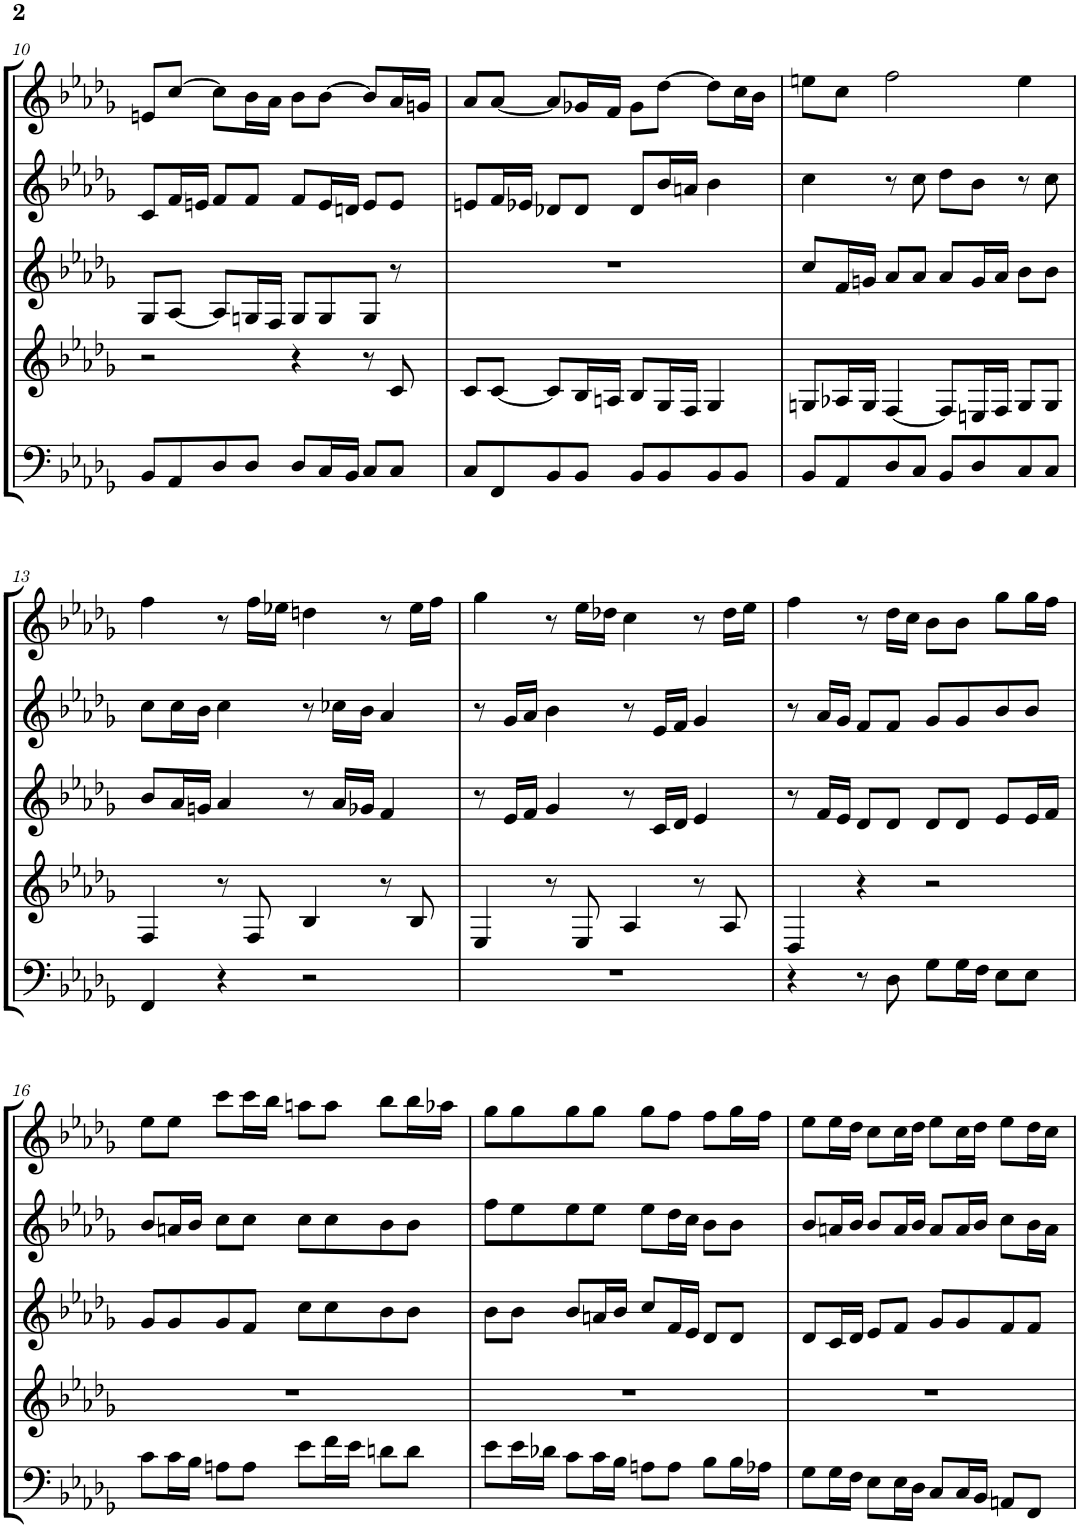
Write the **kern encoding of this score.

**kern	**kern	**kern	**kern	**kern
*part5	*part4	*part3	*part2	*part1
*staff5	*staff4	*staff3	*staff2	*staff1
*I"Bassoon	*I"Horn in F	*I"Bb Clarinet	*I"Oboe	*I"Flute
*I'Bsn	*I'Hn	*I'Cl	*I'Ob	*I'Fl
!!LO:PB:g=z
*clefF4	*clefG2	*clefG2	*clefG2	*clefG2
*	*ITrd4c7	*ITrd1c2	*	*
*k[b-e-a-d-g-]	*k[b-e-a-d-g-]	*k[b-e-a-d-g-]	*k[b-e-a-d-g-]	*k[b-e-a-d-g-]
*M4/4	*M4/4	*M4/4	*M4/4	*M4/4
=10	=10	=10	=10	=10
8BB-/L	2r	8G-/L	8c/L	8en/L
8AA-/	.	[8A-/J	16f/L	[8cc/J
.	.	.	16en/JJ	.
8D-/	.	8A-/L]	8f/L	8cc\L]
8D-/J	.	16Gn/L	8f/J	16b-\L
.	.	16F/JJ	.	16a-\JJ
8D-/L	4r	8G/L	8f/L	8b-\L
16C/L	.	8G/	16e/L	[8b-\J
16BB-/JJ	.	.	16dn/JJ	.
8C/L	8r	8G/J	8e/L	8b-/L]
8C/J	8c/	8r	8e/J	16a-/L
.	.	.	.	16gn/JJ
=11	=11	=11	=11	=11
8C/L	8c/L	1r	8en/L	8a-/L
8FF/	[8c/J	.	16f/L	[8a-/J
.	.	.	16e-X/JJ	.
8BB-/	8c/L]	.	8d-X/L	8a-/L]
8BB-/J	16B-/L	.	8d-/J	16g-X/L
.	16An/JJ	.	.	16f/JJ
8BB-/L	8B-/L	.	8d-/L	8g-\L
8BB-/	16G-/L	.	16b-/L	[8dd-\J
.	16F/JJ	.	16an/JJ	.
8BB-/	4G-/	.	4b-\	8dd-\L]
8BB-/J	.	.	.	16cc\L
.	.	.	.	16b-\JJ
=12	=12	=12	=12	=12
8BB-/L	8Gn/L	8cc/L	4cc\	8een\L
8AA-/	16A-X/L	16f/L	.	8cc\J
.	16G/JJ	16gn/JJ	.	.
8D-/	[4F/	8a-/L	8r	2ff\
8C/J	.	8a-/J	8cc\	.
8BB-/L	8F/L]	8a-/L	8dd-\L	.
8D-/	16En/L	16g/L	8b-\J	.
.	16F/JJ	16a-/JJ	.	.
8C/	8G/L	8b-\L	8r	4ee\
8C/J	8G/J	8b-\J	8cc\	.
!!LO:LB:g=z
=13	=13	=13	=13	=13
4FF/	4F/	8b-/L	8cc\L	4ff\
.	.	16a-/L	16cc\L	.
.	.	16gn/JJ	16b-\JJ	.
4r	8r	4a-/	4cc\	8r
.	8F/	.	.	16ff\LL
.	.	.	.	16ee-X\JJ
2r	4B-/	8r	8r	4ddn\
.	.	16a-/LL	16cc-X\LL	.
.	.	16g-X/JJ	16b-\JJ	.
.	8r	4f/	4a-/	8r
.	8B-/	.	.	16ee-\LL
.	.	.	.	16ff\JJ
=14	=14	=14	=14	=14
1r	4E-/	8r	8r	4gg-\
.	.	16e-/LL	16g-/LL	.
.	.	16f/JJ	16a-/JJ	.
.	8r	4g-/	4b-\	8r
.	8E-/	.	.	16ee-\LL
.	.	.	.	16dd-X\JJ
.	4A-/	8r	8r	4cc\
.	.	16c/LL	16e-/LL	.
.	.	16d-/JJ	16f/JJ	.
.	8r	4e-/	4g-/	8r
.	8A-/	.	.	16dd-\LL
.	.	.	.	16ee-\JJ
=15	=15	=15	=15	=15
4r	4D-/	8r	8r	4ff\
.	.	16f/LL	16a-/LL	.
.	.	16e-/JJ	16g-/JJ	.
8r	4r	8d-/L	8f/L	8r
8D-\	.	8d-/J	8f/J	16dd-\LL
.	.	.	.	16cc\JJ
8G-\L	2r	8d-/L	8g-/L	8b-\L
16G-\L	.	8d-/J	8g-/	8b-\J
16F\JJ	.	.	.	.
8E-\L	.	8e-/L	8b-/	8gg-\L
8E-\J	.	16e-/L	8b-/J	16gg-\L
.	.	16f/JJ	.	16ff\JJ
!!LO:LB:g=z
=16	=16	=16	=16	=16
8c\L	1r	8g-/L	8b-/L	8ee-\L
16c\L	.	8g-/	16an/L	8ee-\J
16B-\JJ	.	.	16b-/JJ	.
8An\L	.	8g-/	8cc\L	8ccc\L
8A\J	.	8f/J	8cc\J	16ccc\L
.	.	.	.	16bb-\JJ
8e-\L	.	8cc\L	8cc\L	8aan\L
16f\L	.	8cc\	8cc\	8aa\J
16e-\JJ	.	.	.	.
8dn\L	.	8b-\	8b-\	8bb-\L
8d\J	.	8b-\J	8b-\J	16bb-\L
.	.	.	.	16aa-X\JJ
=17	=17	=17	=17	=17
8e-\L	1r	8b-\L	8ff\L	8gg-\L
16e-\L	.	8b-\J	8ee-\	8gg-\
16d-X\JJ	.	.	.	.
8c\L	.	8b-/L	8ee-\	8gg-\
16c\L	.	16an/L	8ee-\J	8gg-\J
16B-\JJ	.	16b-/JJ	.	.
8An\L	.	8cc/L	8ee-\L	8gg-\L
8A\J	.	16f/L	16dd-\L	8ff\J
.	.	16e-/JJ	16cc\JJ	.
8B-\L	.	8d-/L	8b-\L	8ff\L
16B-\L	.	8d-/J	8b-\J	16gg-\L
16A-X\JJ	.	.	.	16ff\JJ
=18	=18	=18	=18	=18
8G-\L	1r	8d-/L	8b-/L	8ee-\L
16G-\L	.	16c/L	16an/L	16ee-\L
16F\JJ	.	16d-/JJ	16b-/JJ	16dd-\JJ
8E-\L	.	8e-/L	8b-/L	8cc\L
16E-\L	.	8f/J	16a/L	16cc\L
16D-\JJ	.	.	16b-/JJ	16dd-\JJ
8C/L	.	8g-/L	8a/L	8ee-\L
16C/L	.	8g-/	16a/L	16cc\L
16BB-/JJ	.	.	16b-/JJ	16dd-\JJ
8AAn/L	.	8f/	8cc\L	8ee-\L
8FF/J	.	8f/J	16b-\L	16dd-\L
.	.	.	16a\JJ	16cc\JJ
=	=	=	=	=
*-	*-	*-	*-	*-
